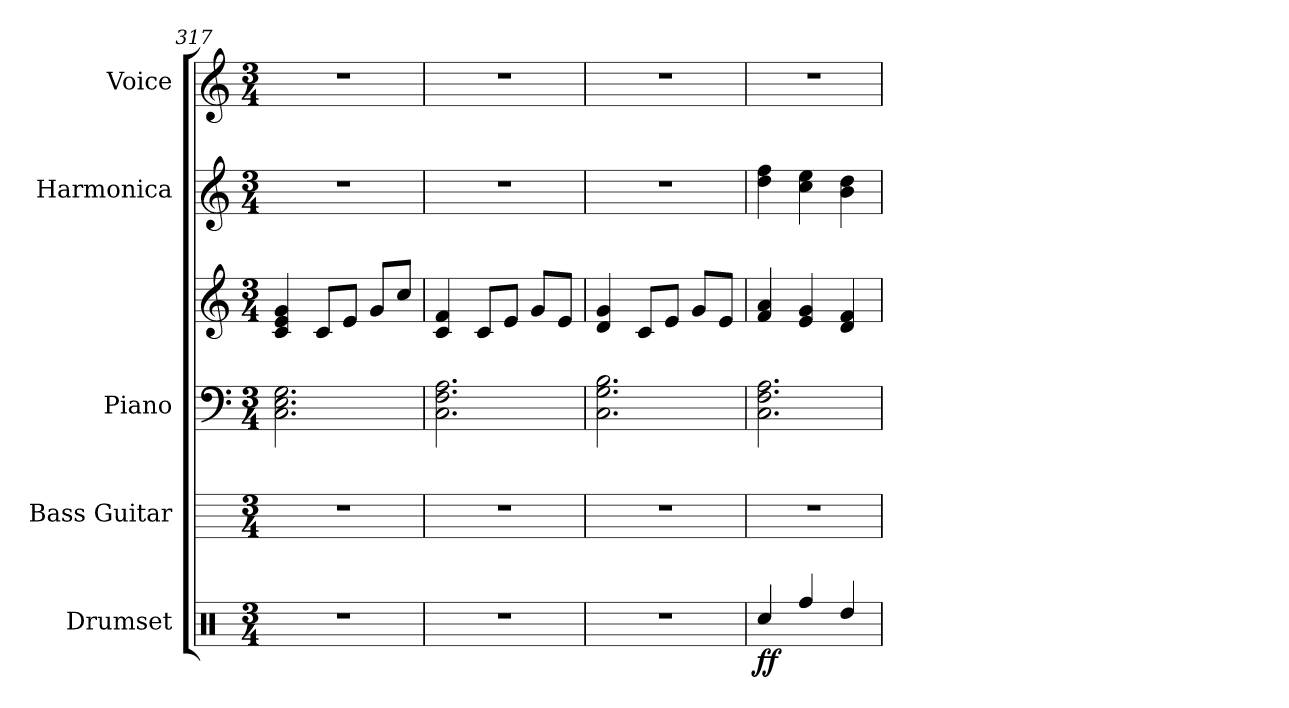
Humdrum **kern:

**kern	**dynam	**kern	**kern	**kern	**kern	**kern
*part5	*part5	*part4	*part3	*part3	*part2	*part1
*staff6	*staff6	*staff5	*staff4	*staff3	*staff2	*staff1
*I"Drumset	*	*I"Bass Guitar	*I"Piano	*	*I"Harmonica	*I"Voice
*I'D. Set	*	*I'B. Guit.	*I'Pno.	*	*I'Harm.	*I'Vo.
!!LO:PB:g=z
*clefX	*	*	*clefF4	*clefG2	*clefG2	*clefG2
*	*	*ITrd7c12	*	*	*	*
*k[]	*	*k[]	*k[]	*k[]	*k[]	*k[]
*M3/4	*	*M3/4	*M3/4	*M3/4	*M3/4	*M3/4
=317	=317	=317	=317	=317	=317	=317
2.r	.	2.r	2.C\ 2.E\ 2.G\	4c/ 4e/ 4g/	2.r	2.r
.	.	.	.	8c/L	.	.
.	.	.	.	8e/J	.	.
.	.	.	.	8g/L	.	.
.	.	.	.	8cc/J	.	.
=318	=318	=318	=318	=318	=318	=318
2.r	.	2.r	2.C\ 2.F\ 2.A\	4c/ 4f/	2.r	2.r
.	.	.	.	8c/L	.	.
.	.	.	.	8e/J	.	.
.	.	.	.	8g/L	.	.
.	.	.	.	8e/J	.	.
=319	=319	=319	=319	=319	=319	=319
2.r	.	2.r	2.C\ 2.G\ 2.B\	4d/ 4g/	2.r	2.r
.	.	.	.	8c/L	.	.
.	.	.	.	8e/J	.	.
.	.	.	.	8g/L	.	.
.	.	.	.	8e/J	.	.
=320	=320	=320	=320	=320	=320	=320
!	!LO:DY:b	!	!	!	!	!
4Rcc/	ff	2.r	2.C\ 2.F\ 2.A\	4f/ 4a/	4dd\ 4ff\	2.r
4Rff/	.	.	.	4e/ 4g/	4cc\ 4ee\	.
4Rdd/	.	.	.	4d/ 4f/	4b\ 4dd\	.
=	=	=	=	=	=	=
*-	*-	*-	*-	*-	*-	*-
